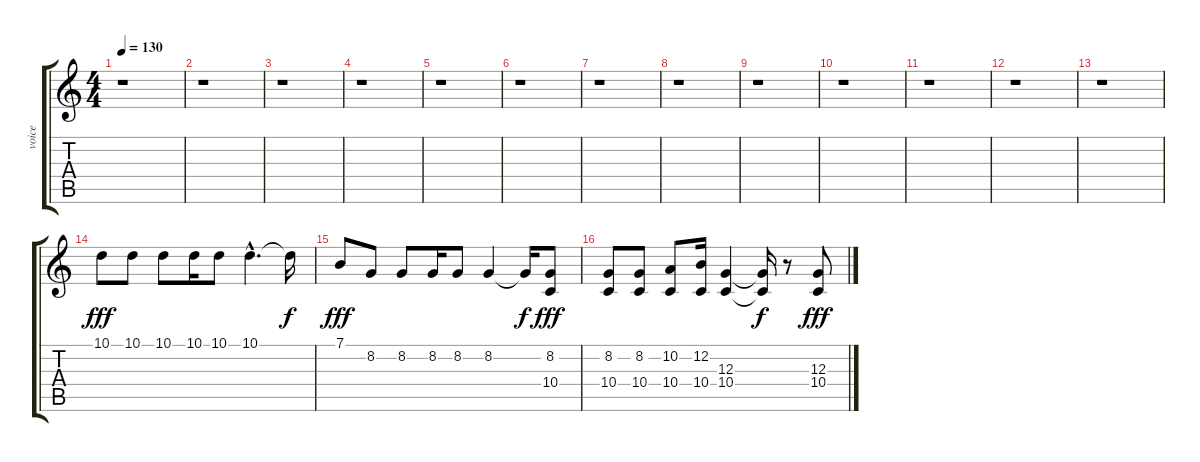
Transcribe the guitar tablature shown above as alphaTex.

\track ("voice" "voice") {instrument synthbrass2}
\staff {score tabs}
\tuning (E4 B3 G3 D3 A2 E2) {hide}
\ts (4 4)
\tempo 130
\clef g2
\ks c
r.1{dy fff instrument synthbrass2} |
r.1 |
r.1 |
r.1 |
r.1 |
r.1 |
r.1 |
r.1 |
r.1 |
r.1 |
r.1 |
r.1 |
r.1 |
10.1.8{instrument synthbrass2} 10.1.8 10.1.8 10.1.16 10.1.8 10.1{hac}.4{d} 10.1{t}.16{dy f} |
7.1.8{dy fff} 8.2.8 8.2.8 8.2.16 8.2.8 8.2.4 8.2{t}.16{dy f} (8.2 10.4).8{dy fff} |
(8.2 10.4).8 (8.2 10.4).8 (10.2 10.4).8 (12.2 10.4).16 (12.3 10.4).4 (12.3{t} 10.4{t}).16{dy f} r.8 (12.3 10.4).8{dy fff}
